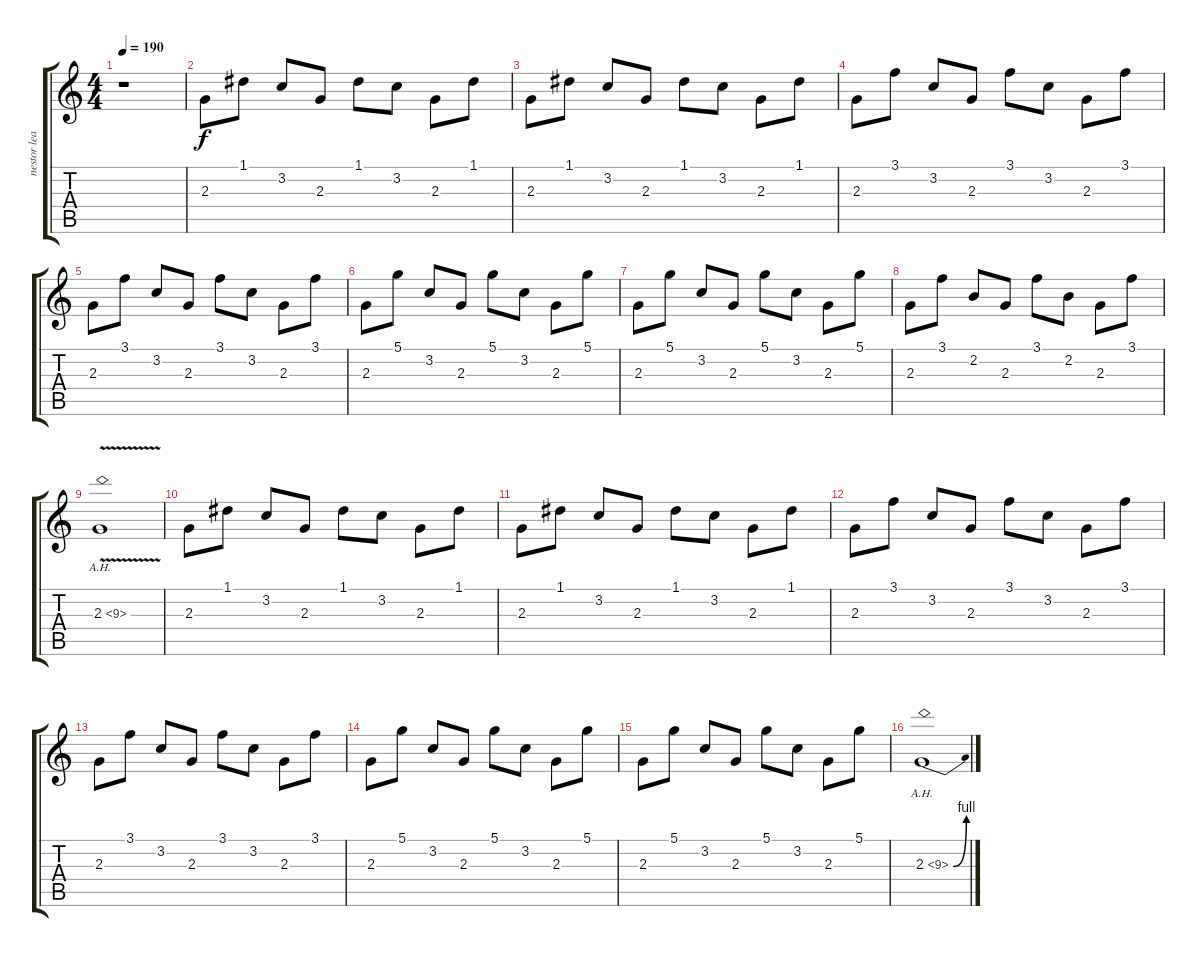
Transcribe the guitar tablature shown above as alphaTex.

\track ("nestor lead" "nestor lea") {instrument distortionguitar}
\staff {score tabs}
\tuning (D4 A3 F3 C3 G2 C2) {hide}
\ts (4 4)
\tempo 190
\clef g2
\ks c
r.1{dy f instrument distortionguitar} |
2.3.8 1.1.8 3.2.8 2.3.8 1.1.8 3.2.8 2.3.8 1.1.8 |
2.3.8 1.1.8 3.2.8 2.3.8 1.1.8 3.2.8 2.3.8 1.1.8 |
2.3.8 3.1.8 3.2.8 2.3.8 3.1.8 3.2.8 2.3.8 3.1.8 |
2.3.8 3.1.8 3.2.8 2.3.8 3.1.8 3.2.8 2.3.8 3.1.8 |
2.3.8 5.1.8 3.2.8 2.3.8 5.1.8 3.2.8 2.3.8 5.1.8 |
2.3.8 5.1.8 3.2.8 2.3.8 5.1.8 3.2.8 2.3.8 5.1.8 |
2.3.8 3.1.8 2.2.8 2.3.8 3.1.8 2.2.8 2.3.8 3.1.8 |
2.3{ah 7 v}.1 |
2.3.8 1.1.8 3.2.8 2.3.8 1.1.8 3.2.8 2.3.8 1.1.8 |
2.3.8 1.1.8 3.2.8 2.3.8 1.1.8 3.2.8 2.3.8 1.1.8 |
2.3.8 3.1.8 3.2.8 2.3.8 3.1.8 3.2.8 2.3.8 3.1.8 |
2.3.8 3.1.8 3.2.8 2.3.8 3.1.8 3.2.8 2.3.8 3.1.8 |
2.3.8 5.1.8 3.2.8 2.3.8 5.1.8 3.2.8 2.3.8 5.1.8 |
2.3.8 5.1.8 3.2.8 2.3.8 5.1.8 3.2.8 2.3.8 5.1.8 |
2.3{be (bend 0 0 60 4) ah 7}.1
